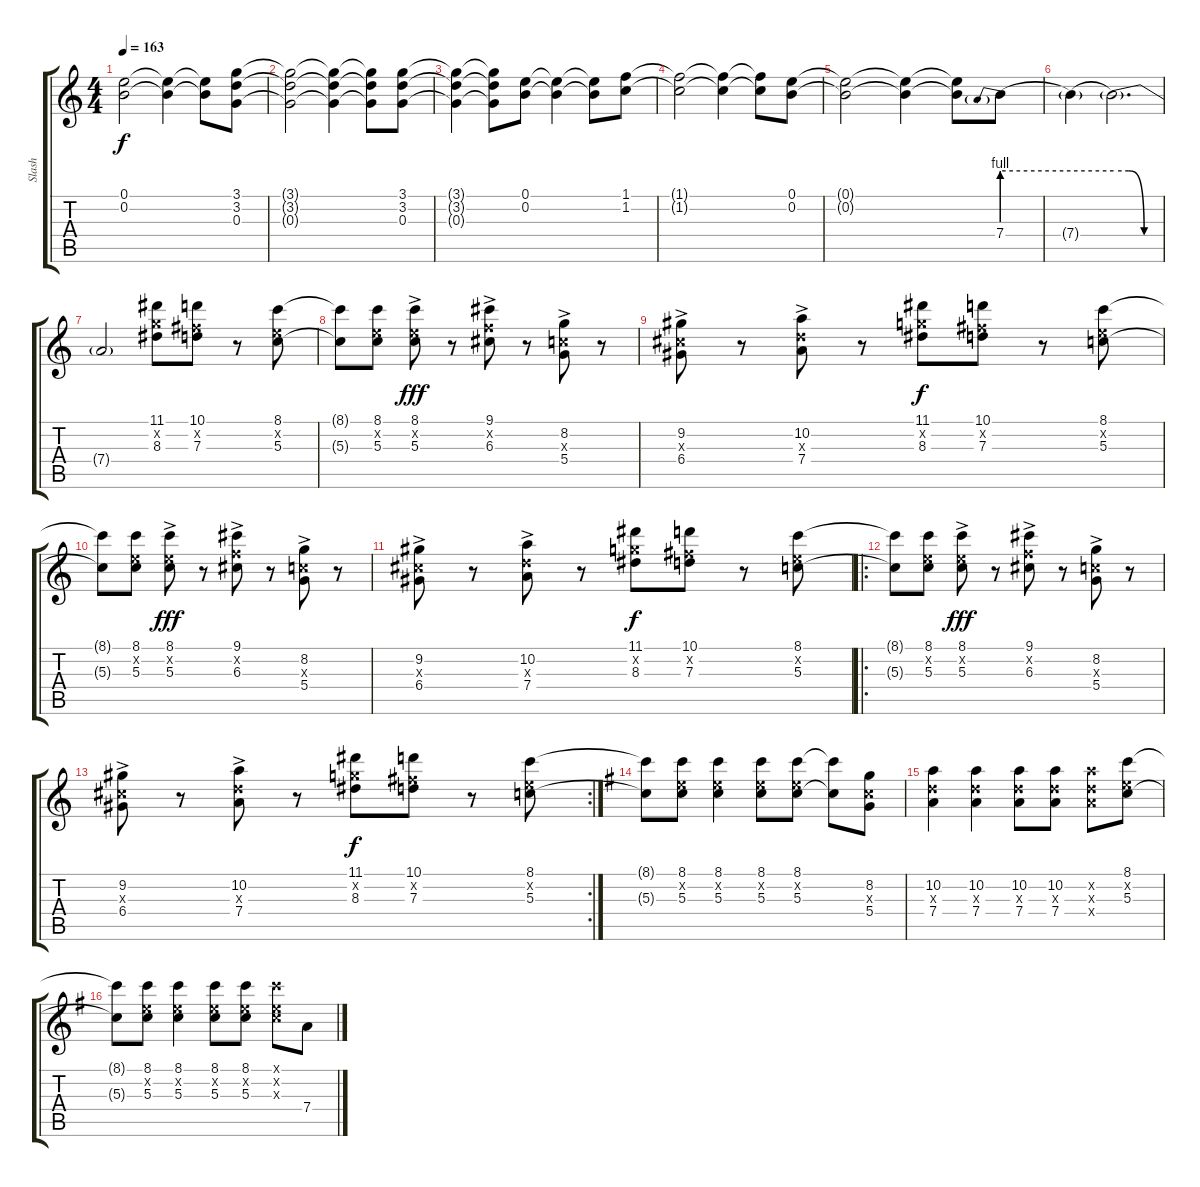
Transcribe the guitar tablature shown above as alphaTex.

\track ("Slash" "Slash") {instrument distortionguitar}
\staff {score tabs}
\tuning (E4 B3 G3 D3 A2 E2) {hide}
\ts (4 4)
\tempo 163
\clef g2
\ks c
(0.1{t} 0.2{t}).2{dy f} (0.1{t} 0.2{t}).4 (0.1{t} 0.2{t}).8 (3.1 3.2 0.3).8 |
(3.1{t} 3.2{t} 0.3{t}).2 (3.1{t} 3.2{t} 0.3{t}).4 (3.1{t} 3.2{t} 0.3{t}).8 (3.1 3.2 0.3).8 |
(3.1{t} 3.2{t} 0.3{t}).4 (3.1{t} 3.2{t} 0.3{t}).8 (0.1 0.2).8 (0.1{t} 0.2{t}).4 (0.1{t} 0.2{t}).8 (1.1 1.2).8 |
(1.1{t} 1.2{t}).2 (1.1{t} 1.2{t}).4 (1.1{t} 1.2{t}).8 (0.1 0.2).8 |
(0.1{t} 0.2{t}).2 (0.1{t} 0.2{t}).4 (0.1{t} 0.2{t}).8 7.4{be (prebend 0 4 60 4)}.8 |
7.4{be (hold 0 4 60 4) t}.4 7.4{be (custom 0 4 20 4 40 0 60 0) t}.2{d} |
7.4{t}.2 (11.1 8.2{x} 8.3).8 (10.1 7.2{x} 7.3).8 r.8 (8.1 5.2{x} 5.3).8 |
(8.1{t} 5.3{t}).8 (8.1 5.2{x} 5.3).8 (8.1{ac} 5.2{ac x} 5.3{ac}).8{dy fff} r.8 (9.1{ac} 6.2{ac x} 6.3{ac}).8 r.8 (8.2{ac} 5.3{ac x} 5.4{ac}).8 r.8 |
(9.2{ac} 6.3{ac x} 6.4{ac}).8 r.8 (10.2{ac} 7.3{ac x} 7.4{ac}).8 r.8 (11.1 8.2{x} 8.3).8{dy f} (10.1 7.2{x} 7.3).8 r.8 (8.1 5.2{x} 5.3).8 |
(8.1{t} 5.3{t}).8 (8.1 5.2{x} 5.3).8 (8.1{ac} 5.2{ac x} 5.3{ac}).8{dy fff} r.8 (9.1{ac} 6.2{ac x} 6.3{ac}).8 r.8 (8.2{ac} 5.3{ac x} 5.4{ac}).8 r.8 |
(9.2{ac} 6.3{ac x} 6.4{ac}).8 r.8 (10.2{ac} 7.3{ac x} 7.4{ac}).8 r.8 (11.1 8.2{x} 8.3).8{dy f} (10.1 7.2{x} 7.3).8 r.8 (8.1 5.2{x} 5.3).8 |
\ro
(8.1{t} 5.3{t}).8 (8.1 5.2{x} 5.3).8 (8.1{ac} 5.2{ac x} 5.3{ac}).8{dy fff} r.8 (9.1{ac} 6.2{ac x} 6.3{ac}).8 r.8 (8.2{ac} 5.3{ac x} 5.4{ac}).8 r.8 |
\rc 2
(9.2{ac} 6.3{ac x} 6.4{ac}).8 r.8 (10.2{ac} 7.3{ac x} 7.4{ac}).8 r.8 (11.1 8.2{x} 8.3).8{dy f} (10.1 7.2{x} 7.3).8 r.8 (8.1 5.2{x} 5.3).8 |
\ks g
(8.1{t} 5.3{t}).8 (8.1 5.2{x} 5.3).8 (8.1 5.2{x} 5.3).4 (8.1 5.2{x} 5.3).8 (8.1 5.2{x} 5.3).8 (8.1{t} 5.3{t}).8 (8.2 5.3{x} 5.4).8 |
(10.2 7.3{x} 7.4).4 (10.2 7.3{x} 7.4).4 (10.2 7.3{x} 7.4).8 (10.2 7.3{x} 7.4).8 (10.2{x} 7.3{x} 7.4{x}).8 (8.1 5.2{x} 5.3).8 |
(8.1{t} 5.3{t}).8 (8.1 5.2{x} 5.3).8 (8.1 5.2{x} 5.3).4 (8.1 5.2{x} 5.3).8 (8.1 5.2{x} 5.3).8 (8.1{x} 5.2{x} 5.3{x}).8 7.4.8
